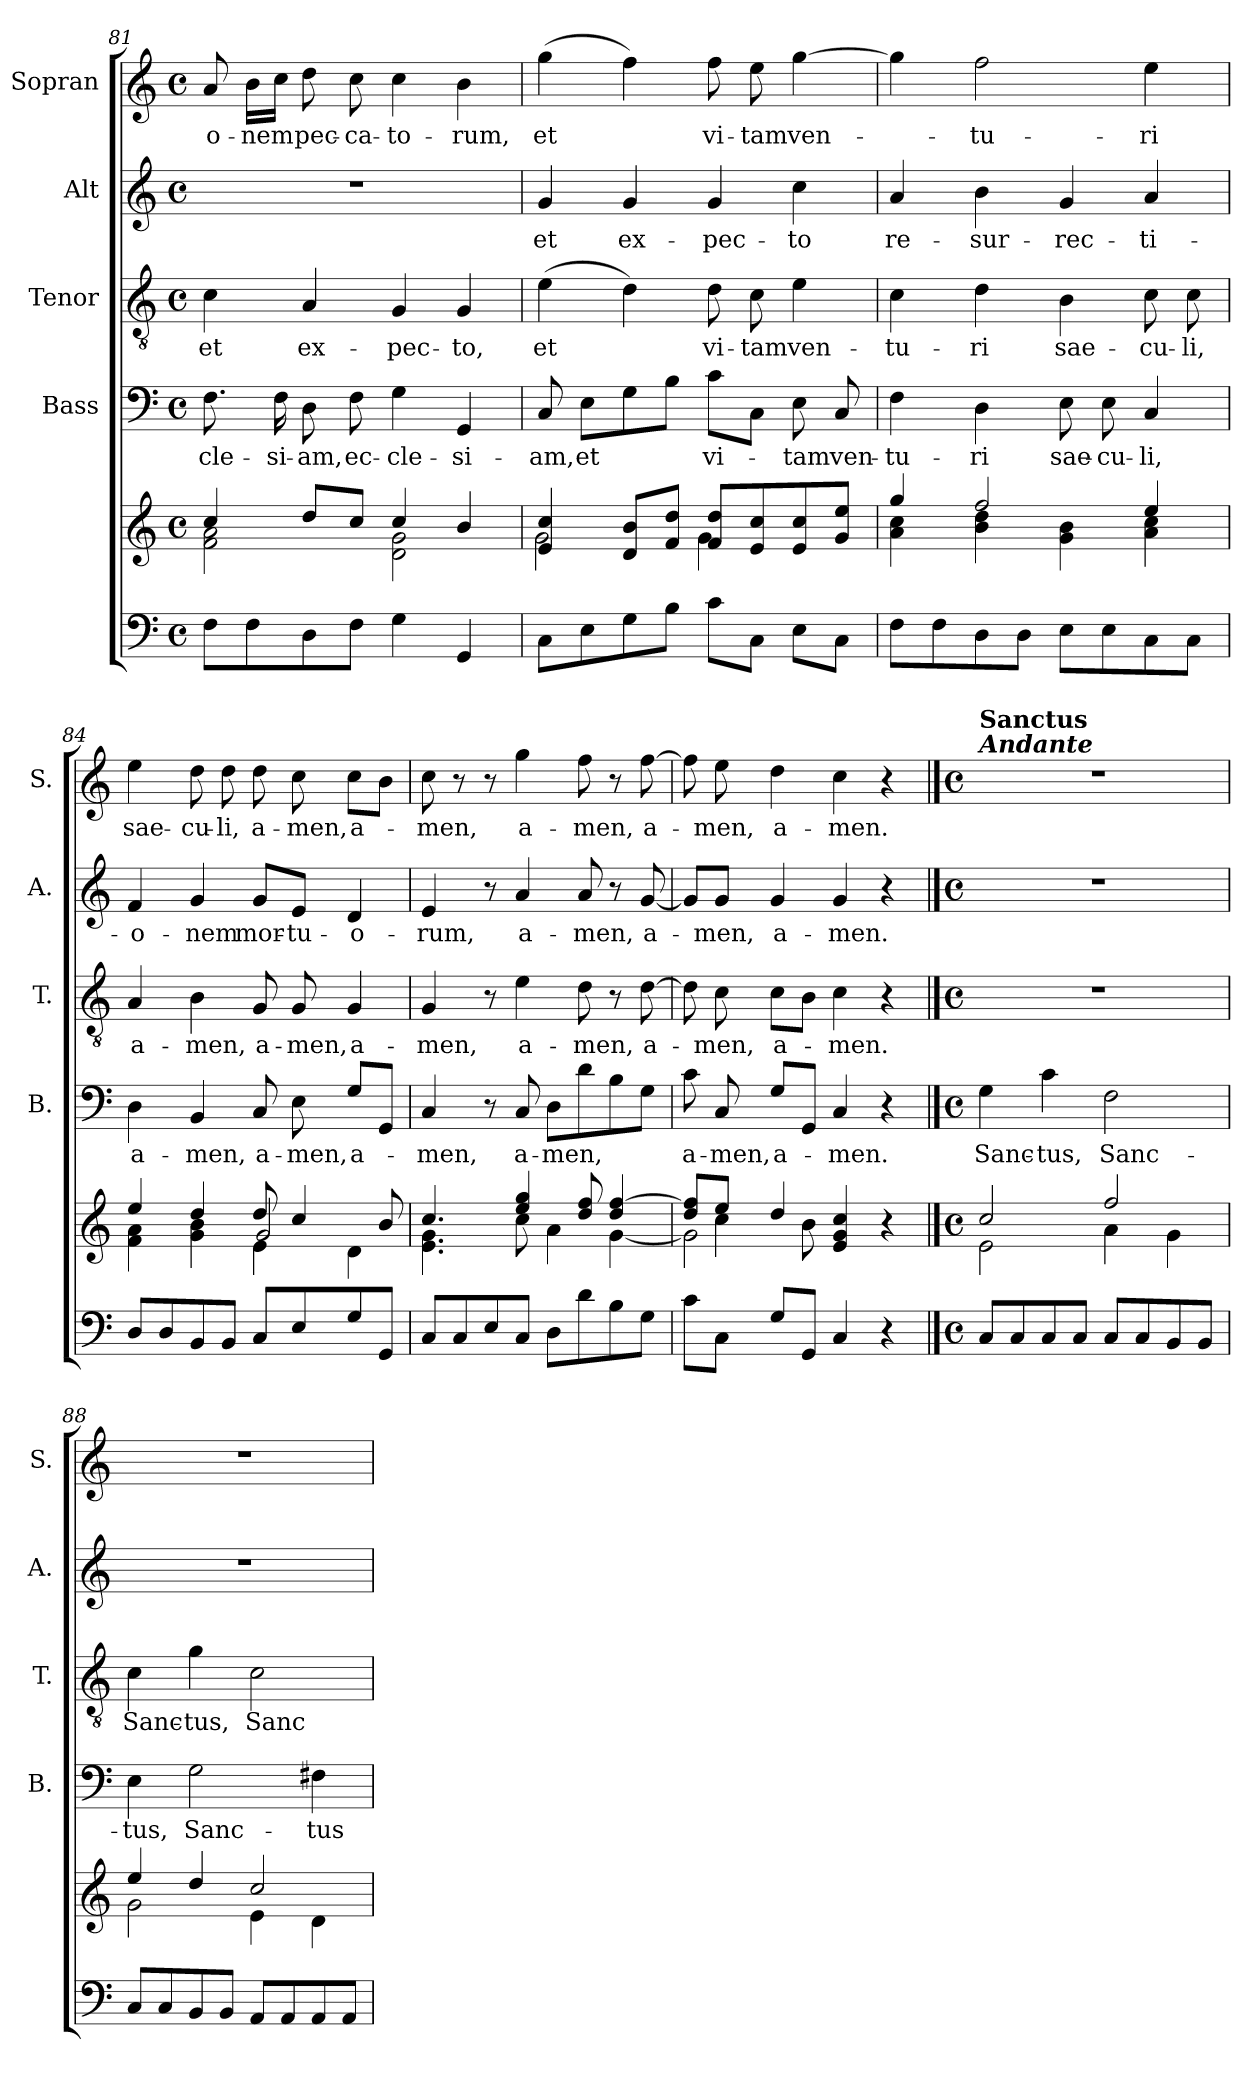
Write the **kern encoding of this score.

**kern	**kern	**kern	**text	**kern	**text	**kern	**text	**kern	**text
*part5	*part5	*part4	*part4	*part3	*part3	*part2	*part2	*part1	*part1
*staff6	*staff5	*staff4	*staff4	*staff3	*staff3	*staff2	*staff2	*staff1	*staff1
*	*	*I"Bass	*	*I"Tenor	*	*I"Alt	*	*I"Sopran	*
*	*	*I'B.	*	*I'T.	*	*I'A.	*	*I'S.	*
*clefF4	*clefG2	*clefF4	*	*clefGv2	*	*clefG2	*	*clefG2	*
*k[]	*k[]	*k[]	*	*k[]	*	*k[]	*	*k[]	*
*C:	*C:	*C:	*	*C:	*	*C:	*	*C:	*
*M4/4	*M4/4	*M4/4	*	*M4/4	*	*M4/4	*	*M4/4	*
*met(c)	*met(c)	*met(c)	*	*met(c)	*	*met(c)	*	*met(c)	*
=81	=81	=81	=81	=81	=81	=81	=81	=81	=81
*	*^	*	*	*	*	*	*	*	*
!	!	!	!	!LO:LY:b	!	!LO:LY:b	!	!	!	!LO:LY:b
8F\L	4cc/	2f\ 2a\	8.F\	-cle-	4c\	et	1r	.	8a/	-o-
!	!	!	!	!	!	!	!	!	!	!LO:LY:b
8F\	.	.	.	.	.	.	.	.	16b\LL	-nem
!	!	!	!	!LO:LY:b	!	!	!	!	!	!
.	.	.	16F\	-si-	.	.	.	.	16cc\JJ	.
!	!	!	!	!LO:LY:b	!	!LO:LY:b	!	!	!	!LO:LY:b
8D\	8dd/L	.	8D\	-am,	4A/	ex-	.	.	8dd\	pec-
!	!	!	!	!LO:LY:b	!	!	!	!	!	!LO:LY:b
8F\J	8cc/J	.	8F\	ec-	.	.	.	.	8cc\	-ca-
!	!	!	!	!LO:LY:b	!	!LO:LY:b	!	!	!	!LO:LY:b
4G\	4cc/	2d\ 2g\	4G\	-cle-	4G/	-pec-	.	.	4cc\	-to-
!	!	!	!	!LO:LY:b	!	!LO:LY:b	!	!	!	!LO:LY:b
4GG/	4b/	.	4GG/	-si-	4G/	-to,	.	.	4b\	-rum,
=82	=82	=82	=82	=82	=82	=82	=82	=82	=82	=82
!	!	!	!	!LO:LY:b	!	!LO:LY:b	!	!LO:LY:b	!	!LO:LY:b
8C\L	4e/ 4cc/	2g\	8C/	-am,	(>4e\	et	4g/	et	(>4gg\	et
!	!	!	!	!LO:LY:b	!	!	!	!	!	!
8E\	.	.	8E\L	et	.	.	.	.	.	.
!	!	!	!	!	!	!	!	!LO:LY:b	!	!
8G\	8d/ 8b/L	.	8G\	.	4d\)	.	4g/	ex-	4ff\)	.
8B\J	8f/ 8dd/J	.	8B\J	.	.	.	.	.	.	.
!	!	!	!	!LO:LY:b	!	!LO:LY:b	!	!LO:LY:b	!	!LO:LY:b
8c\L	8f/ 8dd/L	4g\	8c\L	vi-	8d\	vi-	4g/	-pec-	8ff\	vi-
!	!	!	!	!	!	!LO:LY:b	!	!	!	!LO:LY:b
8C\J	8e/ 8cc/	.	8C\J	.	8c\	-tam	.	.	8ee\	-tam
!	!	!	!	!LO:LY:b	!	!LO:LY:b	!	!LO:LY:b	!	!LO:LY:b
8E\L	8e/ 8cc/	4ryy	8E\	-tam	4e\	ven-	4cc\	-to	[4gg\	ven-
!	!	!	!	!LO:LY:b	!	!	!	!	!	!
8C\J	8g/ 8ee/J	.	8C/	ven-	.	.	.	.	.	.
!!LO:LB:g=z
=83	=83	=83	=83	=83	=83	=83	=83	=83	=83	=83
!	!	!	!	!LO:LY:b	!	!LO:LY:b	!	!LO:LY:b	!	!
8F\L	4gg/	4a\ 4cc\	4F\	-tu-	4c\	-tu-	4a/	re-	4gg\]	.
8F\	.	.	.	.	.	.	.	.	.	.
!	!	!	!	!LO:LY:b	!	!LO:LY:b	!	!LO:LY:b	!	!LO:LY:b
8D\	2ff/	4b\ 4dd\	4D\	-ri	4d\	-ri	4b\	-sur-	2ff\	-tu-
8D\J	.	.	.	.	.	.	.	.	.	.
!	!	!	!	!LO:LY:b	!	!LO:LY:b	!	!LO:LY:b	!	!
8E\L	.	4g\ 4b\	8E\	sae-	4B\	sae-	4g/	-rec-	.	.
!	!	!	!	!LO:LY:b	!	!	!	!	!	!
8E\	.	.	8E\	-cu-	.	.	.	.	.	.
!	!	!	!	!LO:LY:b	!	!LO:LY:b	!	!LO:LY:b	!	!LO:LY:b
8C\	4ee/	4a\ 4cc\	4C/	-li,	8c\	-cu-	4a/	-ti-	4ee\	-ri
!	!	!	!	!	!	!LO:LY:b	!	!	!	!
8C\J	.	.	.	.	8c\	-li,	.	.	.	.
=84	=84	=84	=84	=84	=84	=84	=84	=84	=84	=84
*	*	*^	*	*	*	*	*	*	*	*
!	!	!	!	!	!LO:LY:b	!	!LO:LY:b	!	!LO:LY:b	!	!LO:LY:b
8D/L	4ee/	4f\ 4a\	2ryy	4D\	a-	4A/	a-	4f/	-o-	4ee\	sae-
8D/	.	.	.	.	.	.	.	.	.	.	.
!	!	!	!	!	!LO:LY:b	!	!LO:LY:b	!	!LO:LY:b	!	!LO:LY:b
8BB/	4dd/	4g\ 4b\	.	4BB/	-men,	4B\	-men,	4g/	-nem	8dd\	-cu-
!	!	!	!	!	!	!	!	!	!	!	!LO:LY:b
8BB/J	.	.	.	.	.	.	.	.	.	8dd\	-li,
!	!	!	!	!	!LO:LY:b	!	!LO:LY:b	!	!LO:LY:b	!	!LO:LY:b
8C/L	8dd/	4e\	2g/	8C/	a-	8G/	a-	8g/L	mor-	8dd\	a-
!	!	!	!	!	!LO:LY:b	!	!LO:LY:b	!	!LO:LY:b	!	!LO:LY:b
8E/	4cc/	.	.	8E\	-men,	8G/	-men,	8e/J	-tu-	8cc\	-men,
!	!	!	!	!	!LO:LY:b	!	!LO:LY:b	!	!LO:LY:b	!	!LO:LY:b
8G/	.	4d\	.	8G/L	a-	4G/	a-	4d/	-o-	8cc\L	a-
8GG/J	8b/	.	.	8GG/J	.	.	.	.	.	8b\J	.
*	*	*v	*v	*	*	*	*	*	*	*	*
=85	=85	=85	=85	=85	=85	=85	=85	=85	=85	=85
!	!	!	!	!LO:LY:b	!	!LO:LY:b	!	!LO:LY:b	!	!LO:LY:b
8C/L	4.cc/	4.e\ 4.g\	4C/	-men,	4G/	-men,	4e/	-rum,	8cc\	-men,
8C/	.	.	.	.	.	.	.	.	8r	.
8E/	.	.	8r	.	8r	.	8r	.	8r	.
!	!	!	!	!LO:LY:b	!	!LO:LY:b	!	!LO:LY:b	!	!LO:LY:b
8C/J	4ee/ 4gg/	8cc\	8C/	a-	4e\	a-	4a/	a-	4gg\	a-
!	!	!	!	!LO:LY:b	!	!	!	!	!	!
8D\L	.	4a\	8D\L	-men,	.	.	.	.	.	.
!	!	!	!	!	!	!LO:LY:b	!	!LO:LY:b	!	!LO:LY:b
8d\	8dd/ 8ff/	.	8d\	.	8d\	-men,	8a/	-men,	8ff\	-men,
8B\	4dd/ [>4ff/	[<4g\	8B\	.	8r	.	8r	.	8r	.
!	!	!	!	!	!	!LO:LY:b	!	!LO:LY:b	!	!LO:LY:b
8G\J	.	.	8G\J	.	[8d\	a-	[8g/	a-	[8ff\	a-
=86	=86	=86	=86	=86	=86	=86	=86	=86	=86	=86
*	*	*^	*	*	*	*	*	*	*	*
!	!	!	!	!	!LO:LY:b	!	!	!	!	!	!
8c\L	8dd/ 8ff/]L	2g\]	8ryy	8c\	a-	8d\]	.	8g/L]	.	8ff\]	.
!	!	!	!	!	!LO:LY:b	!	!LO:LY:b	!	!LO:LY:b	!	!LO:LY:b
8C\J	8ee/J	.	4cc\	8C/	-men,	8c\	-men,	8g/J	-men,	8ee\	-men,
!	!	!	!	!	!LO:LY:b	!	!LO:LY:b	!	!LO:LY:b	!	!LO:LY:b
8G/L	4dd/	.	.	8G/L	a-	8c\L	a-	4g/	a-	4dd\	a-
8GG/J	.	.	8b\	8GG/J	.	8B\J	.	.	.	.	.
!	!	!	!	!	!LO:LY:b	!	!LO:LY:b	!	!LO:LY:b	!	!LO:LY:b
4C/	4e/ 4g/ 4cc/	2ryy	2ryy	4C/	-men.	4c\	-men.	4g/	-men.	4cc\	-men.
4r	4r	.	.	4r	.	4r	.	4r	.	4r	.
*	*v	*v	*v	*	*	*	*	*	*	*	*
!!LO:PB:g=z
==87	==87	==87	==87	==87	==87	==87	==87	==87	==87
*M4/4	*M4/4	*M4/4	*	*M4/4	*	*M4/4	*	*M4/4	*
*met(c)	*met(c)	*met(c)	*	*met(c)	*	*met(c)	*	*met(c)	*
*	*^	*	*	*	*	*	*	*	*
!	!	!	!	!	!	!	!	!	!LO:TX:a:Bi:t=Andante	!
!	!	!	!	!	!	!	!	!	!LO:TX:a:B:t=Sanctus	!
!	!	!	!	!LO:LY:b	!	!	!	!	!	!
8C/L	2cc/	2e\	4G\	Sanc-	1r	.	1r	.	1r	.
8C/	.	.	.	.	.	.	.	.	.	.
!	!	!	!	!LO:LY:b	!	!	!	!	!	!
8C/	.	.	4c\	-tus,	.	.	.	.	.	.
8C/J	.	.	.	.	.	.	.	.	.	.
!	!	!	!	!LO:LY:b	!	!	!	!	!	!
8C/L	2ff/	4a\	2F\	Sanc-	.	.	.	.	.	.
8C/	.	.	.	.	.	.	.	.	.	.
8BB/	.	4g\	.	.	.	.	.	.	.	.
8BB/J	.	.	.	.	.	.	.	.	.	.
=88	=88	=88	=88	=88	=88	=88	=88	=88	=88	=88
!	!	!	!	!LO:LY:b	!	!LO:LY:b	!	!	!	!
8C/L	4ee/	2g\	4E\	-tus,	4c\	Sanc-	1r	.	1r	.
8C/	.	.	.	.	.	.	.	.	.	.
!	!	!	!	!LO:LY:b	!	!LO:LY:b	!	!	!	!
8BB/	4dd/	.	2G\	Sanc-	4g\	-tus,	.	.	.	.
8BB/J	.	.	.	.	.	.	.	.	.	.
!	!	!	!	!	!	!LO:LY:b	!	!	!	!
8AA/L	2cc/	4e\	.	.	2c\	Sanc-	.	.	.	.
8AA/	.	.	.	.	.	.	.	.	.	.
!	!	!	!	!LO:LY:b	!	!	!	!	!	!
8AA/	.	4d\	4F#X\	-tus	.	.	.	.	.	.
8AA/J	.	.	.	.	.	.	.	.	.	.
*	*v	*v	*	*	*	*	*	*	*	*
=	=	=	=	=	=	=	=	=	=
*-	*-	*-	*-	*-	*-	*-	*-	*-	*-
